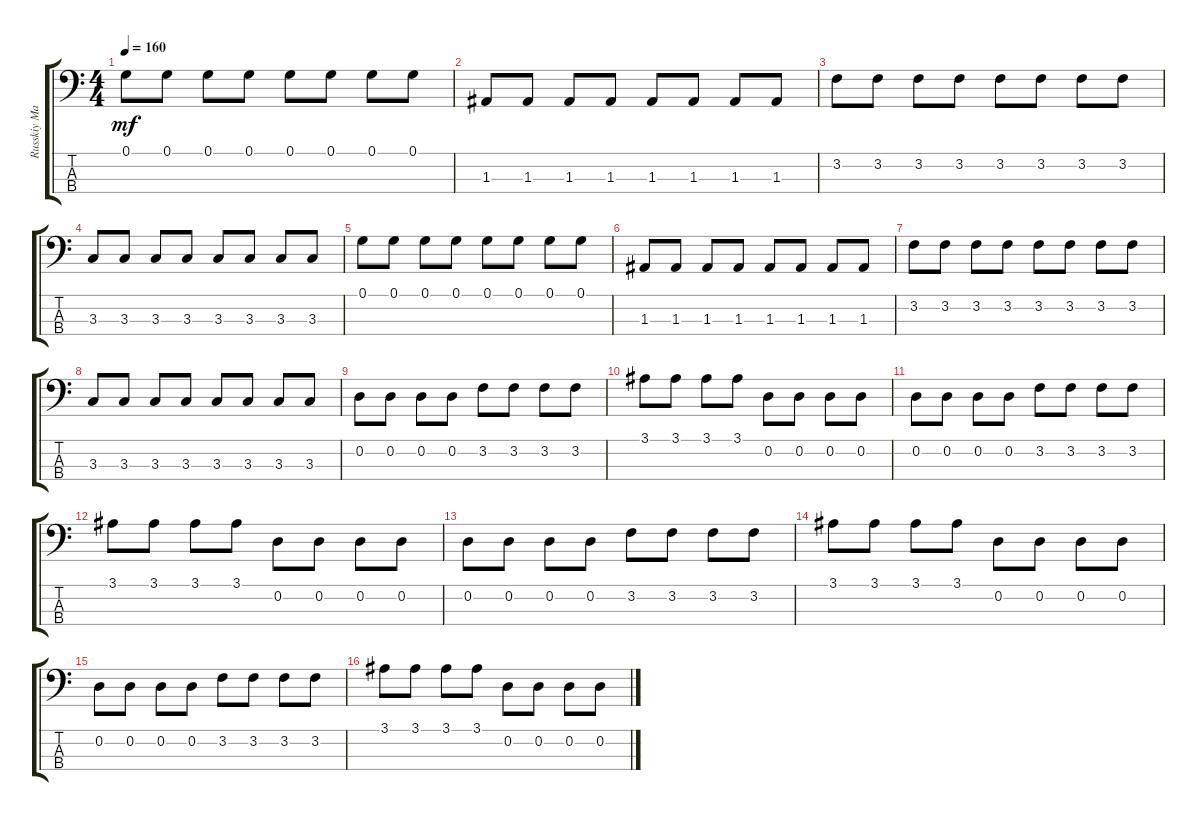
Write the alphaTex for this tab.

\track ("Russkiy Mat" "Russkiy Ma") {instrument fretlessbass}
\staff {score tabs}
\tuning (G2 D2 A1 E1) {hide}
\ts (4 4)
\tempo 160
\clef f4
\ks c
0.1.8{dy mf} 0.1.8 0.1.8 0.1.8 0.1.8 0.1.8 0.1.8 0.1.8 |
1.3.8 1.3.8 1.3.8 1.3.8 1.3.8 1.3.8 1.3.8 1.3.8 |
3.2.8 3.2.8 3.2.8 3.2.8 3.2.8 3.2.8 3.2.8 3.2.8 |
3.3.8 3.3.8 3.3.8 3.3.8 3.3.8 3.3.8 3.3.8 3.3.8 |
0.1.8 0.1.8 0.1.8 0.1.8 0.1.8 0.1.8 0.1.8 0.1.8 |
1.3.8 1.3.8 1.3.8 1.3.8 1.3.8 1.3.8 1.3.8 1.3.8 |
3.2.8 3.2.8 3.2.8 3.2.8 3.2.8 3.2.8 3.2.8 3.2.8 |
3.3.8 3.3.8 3.3.8 3.3.8 3.3.8 3.3.8 3.3.8 3.3.8 |
0.2.8 0.2.8 0.2.8 0.2.8 3.2.8 3.2.8 3.2.8 3.2.8 |
3.1.8 3.1.8 3.1.8 3.1.8 0.2.8 0.2.8 0.2.8 0.2.8 |
0.2.8 0.2.8 0.2.8 0.2.8 3.2.8 3.2.8 3.2.8 3.2.8 |
3.1.8 3.1.8 3.1.8 3.1.8 0.2.8 0.2.8 0.2.8 0.2.8 |
0.2.8 0.2.8 0.2.8 0.2.8 3.2.8 3.2.8 3.2.8 3.2.8 |
3.1.8 3.1.8 3.1.8 3.1.8 0.2.8 0.2.8 0.2.8 0.2.8 |
0.2.8 0.2.8 0.2.8 0.2.8 3.2.8 3.2.8 3.2.8 3.2.8 |
3.1.8 3.1.8 3.1.8 3.1.8 0.2.8 0.2.8 0.2.8 0.2.8
